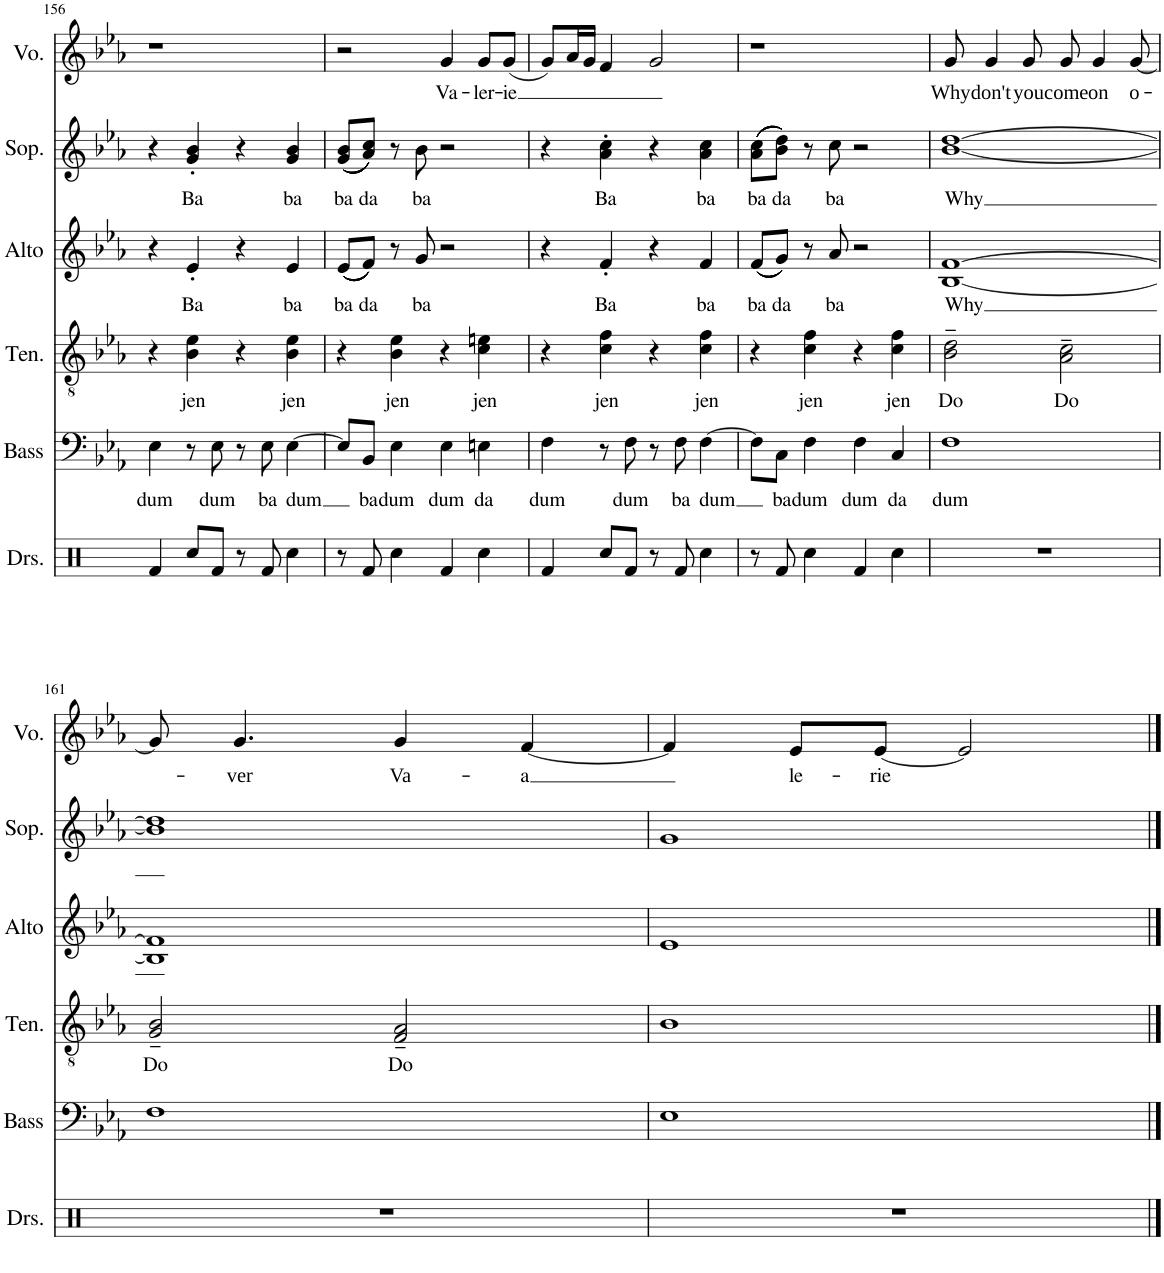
**kern	**kern	**text	**kern	**text	**kern	**text	**kern	**text	**kern	**text
*part6	*part5	*part5	*part4	*part4	*part3	*part3	*part2	*part2	*part1	*part1
*staff6	*staff5	*staff5	*staff4	*staff4	*staff3	*staff3	*staff2	*staff2	*staff1	*staff1
*I"Drumset	*I"Bass	*	*I"Tenor	*	*I"Alto	*	*I"Soprano	*	*I"Voice	*
*I'Drs.	*I'Bass	*	*I'Ten.	*	*I'Alto	*	*I'Sop.	*	*I'Vo.	*
!!LO:PB:g=z
*clefX	*clefF4	*	*clefGv2	*	*clefG2	*	*clefG2	*	*clefG2	*
*k[b-e-a-]	*k[b-e-a-]	*	*k[b-e-a-]	*	*k[b-e-a-]	*	*k[b-e-a-]	*	*k[b-e-a-]	*
*M2/2	*M2/2	*	*M2/2	*	*M2/2	*	*M2/2	*	*M2/2	*
*met(c|)	*met(c|)	*	*met(c|)	*	*met(c|)	*	*met(c|)	*	*met(c|)	*
=156	=156	=156	=156	=156	=156	=156	=156	=156	=156	=156
!	!	!LO:LY:b	!	!	!	!	!	!	!	!
4Rf/	4E-\	dum	4r	.	4r	.	4r	.	1r	.
!	!	!	!	!LO:LY:b	!	!LO:LY:b	!	!LO:LY:b	!	!
8Rcc/L	8r	.	4B-\ 4e-\	jen	4e-'/	Ba	4g/' 4b-/'	Ba	.	.
!	!	!LO:LY:b	!	!	!	!	!	!	!	!
8Rf/J	8E-\	dum	.	.	.	.	.	.	.	.
8r	8r	.	4r	.	4r	.	4r	.	.	.
!	!	!LO:LY:b	!	!	!	!	!	!	!	!
8Rf/	8E-\	ba	.	.	.	.	.	.	.	.
!	!	!LO:LY:b	!	!LO:LY:b	!	!LO:LY:b	!	!LO:LY:b	!	!
4Rcc\	[4E-\	dum	4B-\ 4e-\	jen	4e-/	ba	4g/ 4b-/	ba	.	.
=157	=157	=157	=157	=157	=157	=157	=157	=157	=157	=157
!	!	!	!	!	!	!LO:LY:b	!	!LO:LY:b	!	!
8r	8E-/L]	.	4r	.	((((((8e-/L	ba	((((((8g/ 8b-/L	ba	2r	.
!	!	!LO:LY:b	!	!	!	!LO:LY:b	!	!LO:LY:b	!	!
8Rf/	8BB-/J	ba	.	.	8f/J))))))	da	8a-/ 8cc/J))))))	da	.	.
!	!	!LO:LY:b	!	!LO:LY:b	!	!	!	!	!	!
4Rcc\	4E-\	dum	4B-\ 4e-\	jen	8r	.	8r	.	.	.
!	!	!	!	!	!	!LO:LY:b	!	!LO:LY:b	!	!
.	.	.	.	.	8g/	ba	8b-\	ba	.	.
!	!	!LO:LY:b	!	!	!	!	!	!	!	!LO:LY:b
4Rf/	4E-\	dum	4r	.	2r	.	2r	.	4g/	Va-
!	!	!LO:LY:b	!	!LO:LY:b	!	!	!	!	!	!LO:LY:b
4Rcc\	4En\	da	4c\ 4en\	jen	.	.	.	.	8g/L	-ler-
!	!	!	!	!	!	!	!	!	!	!LO:LY:b
.	.	.	.	.	.	.	.	.	(8g/J	-ie
=158	=158	=158	=158	=158	=158	=158	=158	=158	=158	=158
!	!	!LO:LY:b	!	!	!	!	!	!	!	!
4Rf/	4F\	dum	4r	.	4r	.	4r	.	8g/L)	.
.	.	.	.	.	.	.	.	.	16a-/L	.
.	.	.	.	.	.	.	.	.	16g/JJ	.
!	!	!	!	!LO:LY:b	!	!LO:LY:b	!	!LO:LY:b	!	!
8Rcc/L	8r	.	4c\ 4f\	jen	4f'/	Ba	4a-\' 4cc\'	Ba	4f/	.
!	!	!LO:LY:b	!	!	!	!	!	!	!	!
8Rf/J	8F\	dum	.	.	.	.	.	.	.	.
8r	8r	.	4r	.	4r	.	4r	.	2g/	.
!	!	!LO:LY:b	!	!	!	!	!	!	!	!
8Rf/	8F\	ba	.	.	.	.	.	.	.	.
!	!	!LO:LY:b	!	!LO:LY:b	!	!LO:LY:b	!	!LO:LY:b	!	!
4Rcc\	[4F\	dum	4c\ 4f\	jen	4f/	ba	4a-\ 4cc\	ba	.	.
=159	=159	=159	=159	=159	=159	=159	=159	=159	=159	=159
!	!	!	!	!	!	!LO:LY:b	!	!LO:LY:b	!	!
8r	8F\L]	.	4r	.	(((((8f/L	ba	(((((8a-\ 8cc\L	ba	1r	.
!	!	!LO:LY:b	!	!	!	!LO:LY:b	!	!LO:LY:b	!	!
8Rf/	8C\J	ba	.	.	8g/J)))))	da	8b-\ 8dd\J)))))	da	.	.
!	!	!LO:LY:b	!	!LO:LY:b	!	!	!	!	!	!
4Rcc\	4F\	dum	4c\ 4f\	jen	8r	.	8r	.	.	.
!	!	!	!	!	!	!LO:LY:b	!	!LO:LY:b	!	!
.	.	.	.	.	8a-/	ba	8cc\	ba	.	.
!	!	!LO:LY:b	!	!	!	!	!	!	!	!
4Rf/	4F\	dum	4r	.	2r	.	2r	.	.	.
!	!	!LO:LY:b	!	!LO:LY:b	!	!	!	!	!	!
4Rcc\	4C/	da	4c\ 4f\	jen	.	.	.	.	.	.
=160	=160	=160	=160	=160	=160	=160	=160	=160	=160	=160
!	!	!LO:LY:b	!	!LO:LY:b	!	!LO:LY:b	!	!LO:LY:b	!	!LO:LY:b
1r	1F	dum	2B-\~ 2d\~	Do	[1B- [1f	Why	[1b- [1dd	Why	8g/	Why
!	!	!	!	!	!	!	!	!	!	!LO:LY:b
.	.	.	.	.	.	.	.	.	4g/	don't
!	!	!	!	!	!	!	!	!	!	!LO:LY:b
.	.	.	.	.	.	.	.	.	8g/	you
!	!	!	!	!LO:LY:b	!	!	!	!	!	!LO:LY:b
.	.	.	2A-\~ 2c\~	Do	.	.	.	.	8g/	come
!	!	!	!	!	!	!	!	!	!	!LO:LY:b
.	.	.	.	.	.	.	.	.	4g/	on
!	!	!	!	!	!	!	!	!	!	!LO:LY:b
.	.	.	.	.	.	.	.	.	[8g/	o-
!!LO:LB:g=z
=161	=161	=161	=161	=161	=161	=161	=161	=161	=161	=161
!	!	!	!	!LO:LY:b	!	!	!	!	!	!
1r	1F	.	2G/~ 2B-/~	Do	1B-] 1f]	.	1b-] 1dd]	.	8g/]	.
!	!	!	!	!	!	!	!	!	!	!LO:LY:b
.	.	.	.	.	.	.	.	.	4.g/	-ver
!	!	!	!	!LO:LY:b	!	!	!	!	!	!LO:LY:b
.	.	.	2F/~ 2A-/~	Do	.	.	.	.	4g/	Va-
!	!	!	!	!	!	!	!	!	!	!LO:LY:b
.	.	.	.	.	.	.	.	.	[4f/	-a
=162	=162	=162	=162	=162	=162	=162	=162	=162	=162	=162
1r	1E-	.	1B-	.	1e-	.	1g	.	4f/]	.
!	!	!	!	!	!	!	!	!	!	!LO:LY:b
.	.	.	.	.	.	.	.	.	8e-/L	le-
!	!	!	!	!	!	!	!	!	!	!LO:LY:b
.	.	.	.	.	.	.	.	.	[8e-/J	-rie
.	.	.	.	.	.	.	.	.	2e-/]	.
==	==	==	==	==	==	==	==	==	==	==
*-	*-	*-	*-	*-	*-	*-	*-	*-	*-	*-
